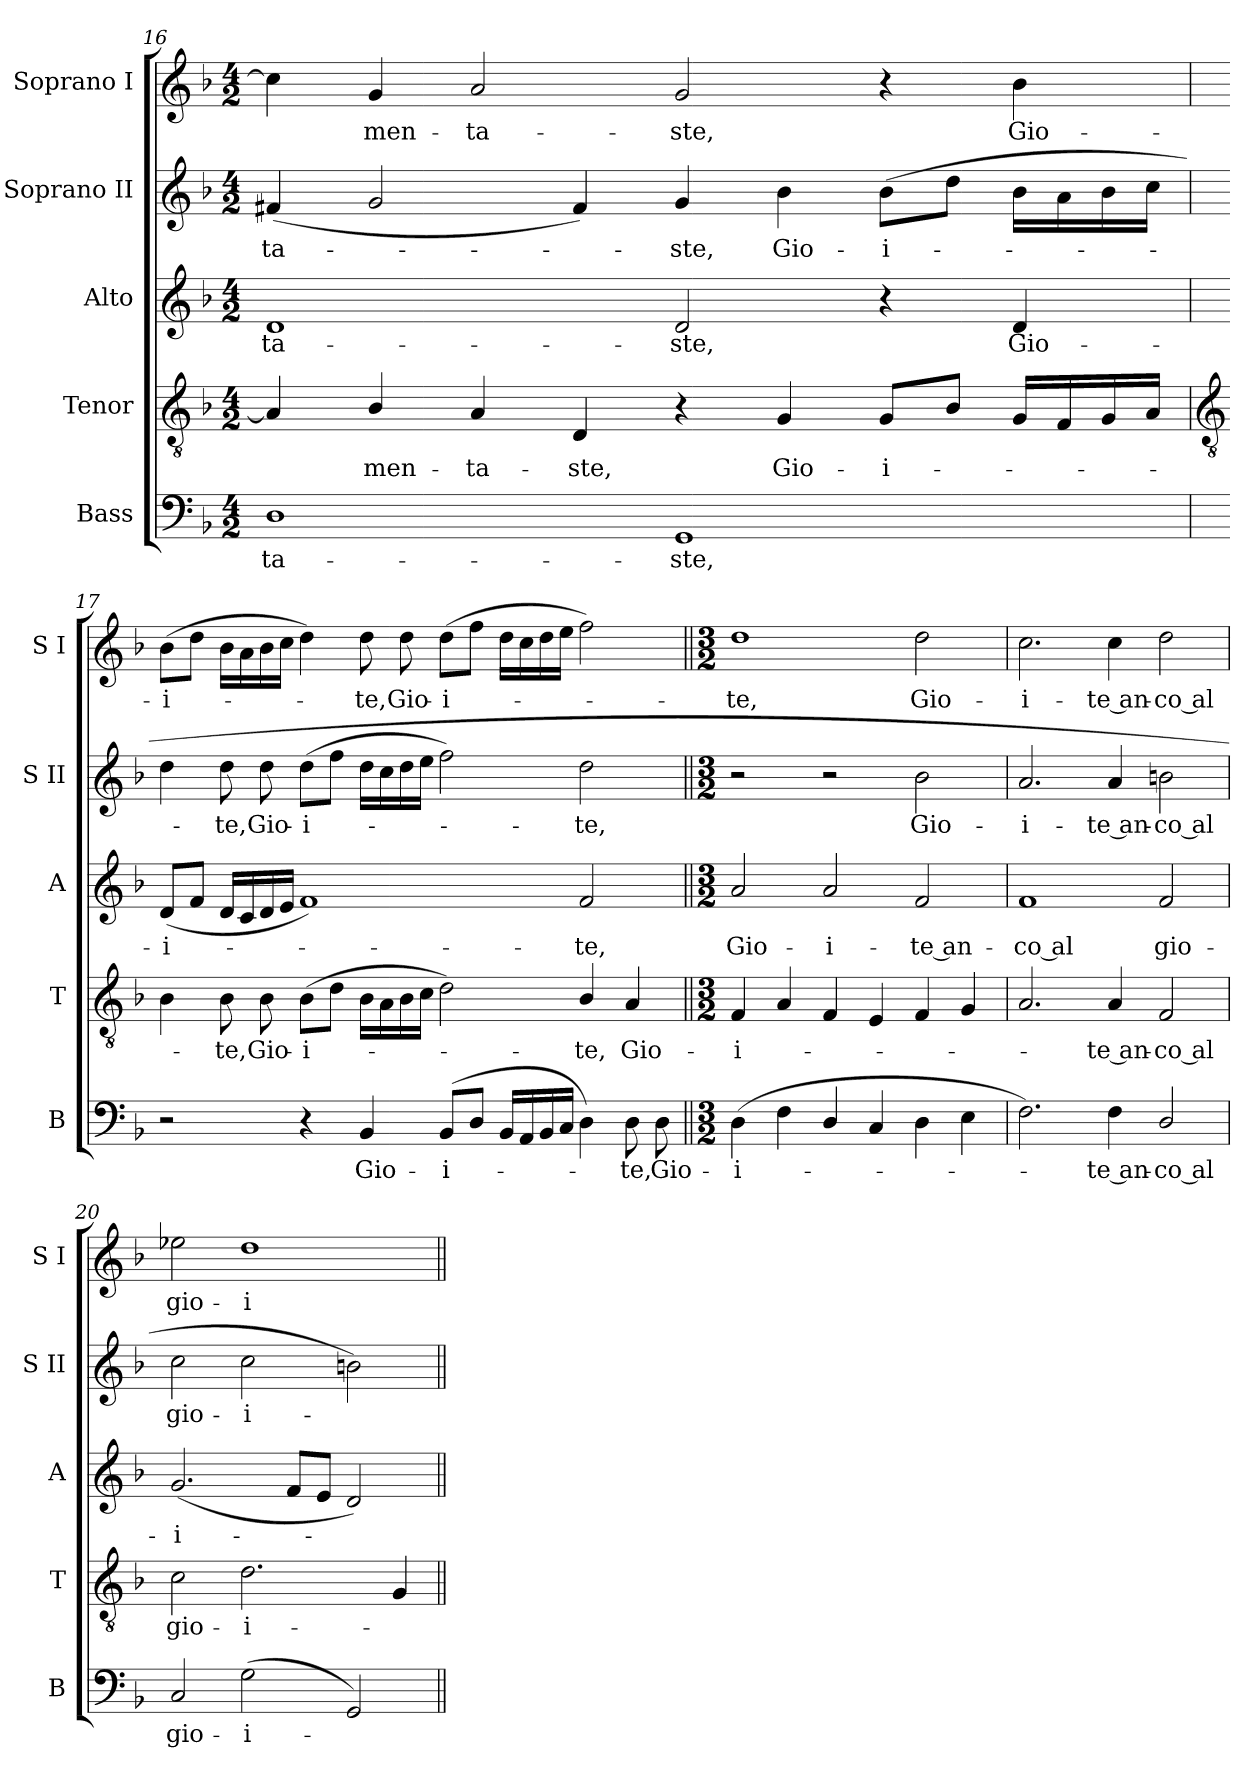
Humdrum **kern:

**kern	**text	**kern	**text	**kern	**text	**kern	**text	**kern	**text
*part5	*part5	*part4	*part4	*part3	*part3	*part2	*part2	*part1	*part1
*staff5	*staff5	*staff4	*staff4	*staff3	*staff3	*staff2	*staff2	*staff1	*staff1
*I"Bass	*	*I"Tenor	*	*I"Alto	*	*I"Soprano II	*	*I"Soprano I	*
*I'B	*	*I'T	*	*I'A	*	*I'S II	*	*I'S I	*
*clefF4	*	*clefGv2	*	*clefG2	*	*clefG2	*	*clefG2	*
*k[b-]	*	*k[b-]	*	*k[b-]	*	*k[b-]	*	*k[b-]	*
*F:	*	*F:	*	*F:	*	*F:	*	*F:	*
*M4/2	*	*M4/2	*	*M4/2	*	*M4/2	*	*M4/2	*
=16	=16	=16	=16	=16	=16	=16	=16	=16	=16
!	!LO:LY:b	!	!	!	!LO:LY:b	!	!LO:LY:b	!	!
1D	-ta-	4A]	.	1d	-ta-	(<4f#X	-ta-	4cc]	.
!	!	!	!LO:LY:b	!	!	!	!	!	!LO:LY:b
.	.	4B-/	men-	.	.	2g	.	4g	men-
!	!	!	!LO:LY:b	!	!	!	!	!	!LO:LY:b
.	.	4A	-ta-	.	.	.	.	2a	-ta-
!	!	!	!LO:LY:b	!	!	!	!	!	!
.	.	4D	-ste,	.	.	4f#)	.	.	.
!	!LO:LY:b	!	!	!	!LO:LY:b	!	!LO:LY:b	!	!LO:LY:b
1GG	-ste,	4r	.	2d	-ste,	4g	ste,	2g	-ste,
!	!	!	!LO:LY:b	!	!	!	!LO:LY:b	!	!
.	.	4G	Gio-	.	.	4b-	Gio-	.	.
!	!	!	!LO:LY:b	!	!	!	!LO:LY:b	!	!
.	.	8GL	-i-	4r	.	(>8b-L	-i-	4r	.
.	.	8B-J	.	.	.	8ddJ	.	.	.
!	!	!	!	!	!LO:LY:b	!	!	!	!LO:LY:b
.	.	16GLL	.	4d	Gio-	16b-LL	.	4b-	Gio-
.	.	16F	.	.	.	16a	.	.	.
.	.	16G	.	.	.	16b-	.	.	.
.	.	16AJJ	.	.	.	16ccJJ	.	.	.
!!LO:LB:g=z
=17	=17	=17	=17	=17	=17	=17	=17	=17	=17
*	*	*clefGv2	*	*	*	*	*	*	*
!	!	!	!	!	!LO:LY:b	!	!	!	!LO:LY:b
2r	.	4B-	.	(<8dL	-i-	4dd	.	(>8b-L	-i-
.	.	.	.	8fJ	.	.	.	8ddJ	.
!	!	!	!LO:LY:b	!	!	!	!LO:LY:b	!	!
.	.	8B-	te,	16dLL	.	8dd	te,	16b-LL	.
.	.	.	.	16c	.	.	.	16a	.
!	!	!	!LO:LY:b	!	!	!	!LO:LY:b	!	!
.	.	8B-	Gio-	16d	.	8dd	Gio-	16b-	.
.	.	.	.	16eJJ	.	.	.	16ccJJ	.
!	!	!	!LO:LY:b	!	!	!	!LO:LY:b	!	!
4r	.	(>8B-L	-i-	1f)	.	(>8ddL	-i-	4dd)	.
.	.	8dJ	.	.	.	8ffJ	.	.	.
!	!LO:LY:b	!	!	!	!	!	!	!	!LO:LY:b
4BB-	Gio-	16B-LL	.	.	.	16ddLL	.	8dd	te,
.	.	16A	.	.	.	16cc	.	.	.
!	!	!	!	!	!	!	!	!	!LO:LY:b
.	.	16B-	.	.	.	16dd	.	8dd	Gio-
.	.	16cJJ	.	.	.	16eeJJ	.	.	.
!	!LO:LY:b	!	!	!	!	!	!	!	!LO:LY:b
(<8BB-L	-i-	2d)	.	.	.	2ff)	.	(>8ddL	-i-
8DJ	.	.	.	.	.	.	.	8ffJ	.
16BB-LL	.	.	.	.	.	.	.	16ddLL	.
16AA	.	.	.	.	.	.	.	16cc	.
16BB-	.	.	.	.	.	.	.	16dd	.
16CJJ	.	.	.	.	.	.	.	16eeJJ	.
!	!	!	!LO:LY:b	!	!LO:LY:b	!	!LO:LY:b	!	!
4D)	.	4B-/	te,	2f	te,	2dd	te,	2ff)	.
!	!LO:LY:b	!	!LO:LY:b	!	!	!	!	!	!
8D	te,	4A	Gio-	.	.	.	.	.	.
!	!LO:LY:b	!	!	!	!	!	!	!	!
8D	Gio-	.	.	.	.	.	.	.	.
=18||	=18||	=18||	=18||	=18||	=18||	=18||	=18||	=18||	=18||
*M3/2	*	*M3/2	*	*M3/2	*	*M3/2	*	*M3/2	*
!	!LO:LY:b	!	!LO:LY:b	!	!LO:LY:b	!	!	!	!LO:LY:b
(>4D	-i-	4F	-i-	2a	Gio-	2r	.	1dd	te,
4F	.	4A	.	.	.	.	.	.	.
!	!	!	!	!	!LO:LY:b	!	!	!	!
4D/	.	4F	.	2a	-i-	2r	.	.	.
4C	.	4E	.	.	.	.	.	.	.
!	!	!	!	!	!LO:LY:b	!	!LO:LY:b	!	!LO:LY:b
4D	.	4F	.	2f	-te an-	2b-	Gio-	2dd	Gio-
4E	.	4G	.	.	.	.	.	.	.
=19	=19	=19	=19	=19	=19	=19	=19	=19	=19
!	!	!	!	!	!LO:LY:b	!	!LO:LY:b	!	!LO:LY:b
2.F)	.	2.A	.	1f	-co al	2.a	-i-	2.cc	-i-
!	!LO:LY:b	!	!LO:LY:b	!	!	!	!LO:LY:b	!	!LO:LY:b
4F	te an-	4A	te an-	.	.	4a	-te an-	4cc	-te an-
!	!LO:LY:b	!	!LO:LY:b	!	!LO:LY:b	!	!LO:LY:b	!	!LO:LY:b
2D/	-co al	2F	-co al	2f	gio-	2bn	-co al	2dd	-co al
=20	=20	=20	=20	=20	=20	=20	=20	=20	=20
!	!LO:LY:b	!	!LO:LY:b	!	!LO:LY:b	!	!LO:LY:b	!	!LO:LY:b
2C	gio-	2c	gio-	(<2.g	-i-	2cc	gio-	2ee-X	gio-
!	!LO:LY:b	!	!LO:LY:b	!	!	!	!LO:LY:b	!	!LO:LY:b
(<2G	-i-	2.d	-i-	.	.	2cc	-i-	1dd	-i-
.	.	.	.	8fL	.	.	.	.	.
.	.	.	.	8eJ	.	.	.	.	.
2GG)	.	.	.	2d)	.	2bn)	.	.	.
.	.	4G	.	.	.	.	.	.	.
=||	=||	=||	=||	=||	=||	=||	=||	=||	=||
*-	*-	*-	*-	*-	*-	*-	*-	*-	*-
